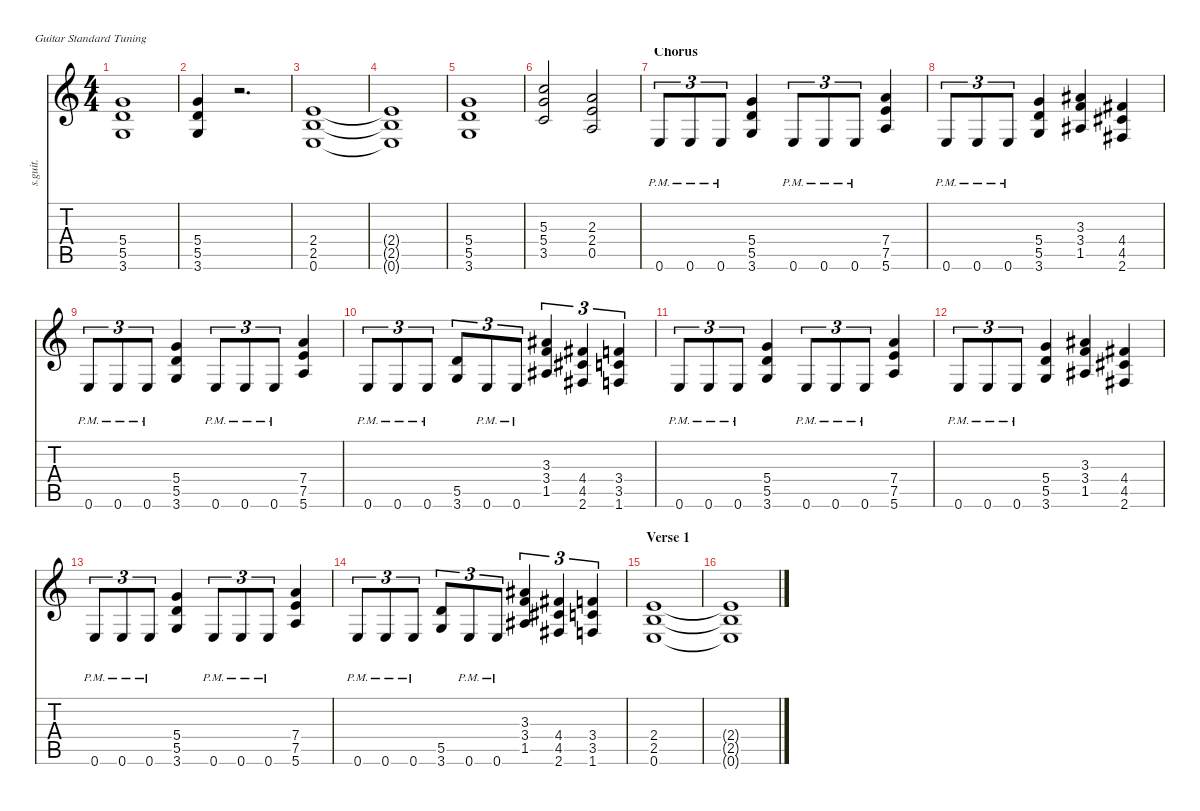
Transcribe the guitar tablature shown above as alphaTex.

\defaultSystemsLayout 4
\hideDynamics
\bracketExtendMode nobrackets
\track ("James Hetfield (Rhythm)" "s.guit.") {instrument distortionguitar}
\staff {score tabs}
\tuning (E4 B3 G3 D3 A2 E2)
\ts (4 4)
\tempo (118 hide)
\clef g2
\ks c
(5.4 5.5 3.6).1{lyrics (0 "") lyrics (1 "") lyrics (2 "") lyrics (3 "") lyrics (4 "") dy ff} |
(5.4 5.5 3.6).4{lyrics (0 "") lyrics (1 "") lyrics (2 "") lyrics (3 "") lyrics (4 "")} r.2{d} |
(2.4 2.5 0.6).1{lyrics (0 "") lyrics (1 "") lyrics (2 "") lyrics (3 "") lyrics (4 "")} |
(2.4{t} 2.5{t} 0.6{t}).1{lyrics (0 "") lyrics (1 "") lyrics (2 "") lyrics (3 "") lyrics (4 "") dy mf} |
(5.4 5.5 3.6).1{lyrics (0 "") lyrics (1 "") lyrics (2 "") lyrics (3 "") lyrics (4 "") dy f} |
(5.3 5.4 3.5).2{lyrics (0 "") lyrics (1 "") lyrics (2 "") lyrics (3 "") lyrics (4 "")} (2.3 2.4 0.5).2{lyrics (0 "") lyrics (1 "") lyrics (2 "") lyrics (3 "") lyrics (4 "")} |
\section ("" "Chorus")
0.6{pm}.8{tu (3 2) lyrics (0 "") lyrics (1 "") lyrics (2 "") lyrics (3 "") lyrics (4 "")} 0.6{pm}.8{tu (3 2) lyrics (0 "") lyrics (1 "") lyrics (2 "") lyrics (3 "") lyrics (4 "")} 0.6{pm}.8{tu (3 2) lyrics (0 "") lyrics (1 "") lyrics (2 "") lyrics (3 "") lyrics (4 "")} (5.4 5.5 3.6).4{lyrics (0 "") lyrics (1 "") lyrics (2 "") lyrics (3 "") lyrics (4 "")} 0.6{pm}.8{tu (3 2) lyrics (0 "") lyrics (1 "") lyrics (2 "") lyrics (3 "") lyrics (4 "")} 0.6{pm}.8{tu (3 2) lyrics (0 "") lyrics (1 "") lyrics (2 "") lyrics (3 "") lyrics (4 "")} 0.6{pm}.8{tu (3 2) lyrics (0 "") lyrics (1 "") lyrics (2 "") lyrics (3 "") lyrics (4 "")} (7.4 7.5 5.6).4{lyrics (0 "") lyrics (1 "") lyrics (2 "") lyrics (3 "") lyrics (4 "")} |
0.6{pm}.8{tu (3 2) lyrics (0 "") lyrics (1 "") lyrics (2 "") lyrics (3 "") lyrics (4 "")} 0.6{pm}.8{tu (3 2) lyrics (0 "") lyrics (1 "") lyrics (2 "") lyrics (3 "") lyrics (4 "")} 0.6{pm}.8{tu (3 2) lyrics (0 "") lyrics (1 "") lyrics (2 "") lyrics (3 "") lyrics (4 "")} (5.4 5.5 3.6).4{lyrics (0 "") lyrics (1 "") lyrics (2 "") lyrics (3 "") lyrics (4 "")} (3.3{acc #} 3.4 1.5{acc #}).4{lyrics (0 "") lyrics (1 "") lyrics (2 "") lyrics (3 "") lyrics (4 "")} (4.4{acc #} 4.5{acc #} 2.6{acc #}).4{lyrics (0 "") lyrics (1 "") lyrics (2 "") lyrics (3 "") lyrics (4 "")} |
0.6{pm}.8{tu (3 2) lyrics (0 "") lyrics (1 "") lyrics (2 "") lyrics (3 "") lyrics (4 "")} 0.6{pm}.8{tu (3 2) lyrics (0 "") lyrics (1 "") lyrics (2 "") lyrics (3 "") lyrics (4 "")} 0.6{pm}.8{tu (3 2) lyrics (0 "") lyrics (1 "") lyrics (2 "") lyrics (3 "") lyrics (4 "")} (5.4 5.5 3.6).4{lyrics (0 "") lyrics (1 "") lyrics (2 "") lyrics (3 "") lyrics (4 "")} 0.6{pm}.8{tu (3 2) lyrics (0 "") lyrics (1 "") lyrics (2 "") lyrics (3 "") lyrics (4 "")} 0.6{pm}.8{tu (3 2) lyrics (0 "") lyrics (1 "") lyrics (2 "") lyrics (3 "") lyrics (4 "")} 0.6{pm}.8{tu (3 2) lyrics (0 "") lyrics (1 "") lyrics (2 "") lyrics (3 "") lyrics (4 "")} (7.4 7.5 5.6).4{lyrics (0 "") lyrics (1 "") lyrics (2 "") lyrics (3 "") lyrics (4 "")} |
0.6{pm}.8{tu (3 2) lyrics (0 "") lyrics (1 "") lyrics (2 "") lyrics (3 "") lyrics (4 "")} 0.6{pm}.8{tu (3 2) lyrics (0 "") lyrics (1 "") lyrics (2 "") lyrics (3 "") lyrics (4 "")} 0.6{pm}.8{tu (3 2) lyrics (0 "") lyrics (1 "") lyrics (2 "") lyrics (3 "") lyrics (4 "")} (5.5 3.6).8{tu (3 2) lyrics (0 "") lyrics (1 "") lyrics (2 "") lyrics (3 "") lyrics (4 "")} 0.6{pm}.8{tu (3 2) lyrics (0 "") lyrics (1 "") lyrics (2 "") lyrics (3 "") lyrics (4 "")} 0.6{pm}.8{tu (3 2) lyrics (0 "") lyrics (1 "") lyrics (2 "") lyrics (3 "") lyrics (4 "")} (3.3{acc #} 3.4 1.5{acc #}).4{tu (3 2) lyrics (0 "") lyrics (1 "") lyrics (2 "") lyrics (3 "") lyrics (4 "")} (4.4{acc #} 4.5{acc #} 2.6{acc #}).4{tu (3 2) lyrics (0 "") lyrics (1 "") lyrics (2 "") lyrics (3 "") lyrics (4 "")} (3.4 3.5 1.6).4{tu (3 2) lyrics (0 "") lyrics (1 "") lyrics (2 "") lyrics (3 "") lyrics (4 "")} |
0.6{pm}.8{tu (3 2) lyrics (0 "") lyrics (1 "") lyrics (2 "") lyrics (3 "") lyrics (4 "")} 0.6{pm}.8{tu (3 2) lyrics (0 "") lyrics (1 "") lyrics (2 "") lyrics (3 "") lyrics (4 "")} 0.6{pm}.8{tu (3 2) lyrics (0 "") lyrics (1 "") lyrics (2 "") lyrics (3 "") lyrics (4 "")} (5.4 5.5 3.6).4{lyrics (0 "") lyrics (1 "") lyrics (2 "") lyrics (3 "") lyrics (4 "")} 0.6{pm}.8{tu (3 2) lyrics (0 "") lyrics (1 "") lyrics (2 "") lyrics (3 "") lyrics (4 "")} 0.6{pm}.8{tu (3 2) lyrics (0 "") lyrics (1 "") lyrics (2 "") lyrics (3 "") lyrics (4 "")} 0.6{pm}.8{tu (3 2) lyrics (0 "") lyrics (1 "") lyrics (2 "") lyrics (3 "") lyrics (4 "")} (7.4 7.5 5.6).4{lyrics (0 "") lyrics (1 "") lyrics (2 "") lyrics (3 "") lyrics (4 "")} |
0.6{pm}.8{tu (3 2) lyrics (0 "") lyrics (1 "") lyrics (2 "") lyrics (3 "") lyrics (4 "")} 0.6{pm}.8{tu (3 2) lyrics (0 "") lyrics (1 "") lyrics (2 "") lyrics (3 "") lyrics (4 "")} 0.6{pm}.8{tu (3 2) lyrics (0 "") lyrics (1 "") lyrics (2 "") lyrics (3 "") lyrics (4 "")} (5.4 5.5 3.6).4{lyrics (0 "") lyrics (1 "") lyrics (2 "") lyrics (3 "") lyrics (4 "")} (3.3{acc #} 3.4 1.5{acc #}).4{lyrics (0 "") lyrics (1 "") lyrics (2 "") lyrics (3 "") lyrics (4 "")} (4.4{acc #} 4.5{acc #} 2.6{acc #}).4{lyrics (0 "") lyrics (1 "") lyrics (2 "") lyrics (3 "") lyrics (4 "")} |
0.6{pm}.8{tu (3 2) lyrics (0 "") lyrics (1 "") lyrics (2 "") lyrics (3 "") lyrics (4 "")} 0.6{pm}.8{tu (3 2) lyrics (0 "") lyrics (1 "") lyrics (2 "") lyrics (3 "") lyrics (4 "")} 0.6{pm}.8{tu (3 2) lyrics (0 "") lyrics (1 "") lyrics (2 "") lyrics (3 "") lyrics (4 "")} (5.4 5.5 3.6).4{lyrics (0 "") lyrics (1 "") lyrics (2 "") lyrics (3 "") lyrics (4 "")} 0.6{pm}.8{tu (3 2) lyrics (0 "") lyrics (1 "") lyrics (2 "") lyrics (3 "") lyrics (4 "")} 0.6{pm}.8{tu (3 2) lyrics (0 "") lyrics (1 "") lyrics (2 "") lyrics (3 "") lyrics (4 "")} 0.6{pm}.8{tu (3 2) lyrics (0 "") lyrics (1 "") lyrics (2 "") lyrics (3 "") lyrics (4 "")} (7.4 7.5 5.6).4{lyrics (0 "") lyrics (1 "") lyrics (2 "") lyrics (3 "") lyrics (4 "")} |
0.6{pm}.8{tu (3 2) lyrics (0 "") lyrics (1 "") lyrics (2 "") lyrics (3 "") lyrics (4 "")} 0.6{pm}.8{tu (3 2) lyrics (0 "") lyrics (1 "") lyrics (2 "") lyrics (3 "") lyrics (4 "")} 0.6{pm}.8{tu (3 2) lyrics (0 "") lyrics (1 "") lyrics (2 "") lyrics (3 "") lyrics (4 "")} (5.5 3.6).8{tu (3 2) lyrics (0 "") lyrics (1 "") lyrics (2 "") lyrics (3 "") lyrics (4 "")} 0.6{pm}.8{tu (3 2) lyrics (0 "") lyrics (1 "") lyrics (2 "") lyrics (3 "") lyrics (4 "")} 0.6{pm}.8{tu (3 2) lyrics (0 "") lyrics (1 "") lyrics (2 "") lyrics (3 "") lyrics (4 "")} (3.3{acc #} 3.4 1.5{acc #}).4{tu (3 2) lyrics (0 "") lyrics (1 "") lyrics (2 "") lyrics (3 "") lyrics (4 "")} (4.4{acc #} 4.5{acc #} 2.6{acc #}).4{tu (3 2) lyrics (0 "") lyrics (1 "") lyrics (2 "") lyrics (3 "") lyrics (4 "")} (3.4 3.5 1.6).4{tu (3 2) lyrics (0 "") lyrics (1 "") lyrics (2 "") lyrics (3 "") lyrics (4 "")} |
\section ("" "Verse 1")
(2.4 2.5 0.6).1{lyrics (0 "") lyrics (1 "") lyrics (2 "") lyrics (3 "") lyrics (4 "")} |
(2.4{t} 2.5{t} 0.6{t}).1{lyrics (0 "") lyrics (1 "") lyrics (2 "") lyrics (3 "") lyrics (4 "") dy mf}
